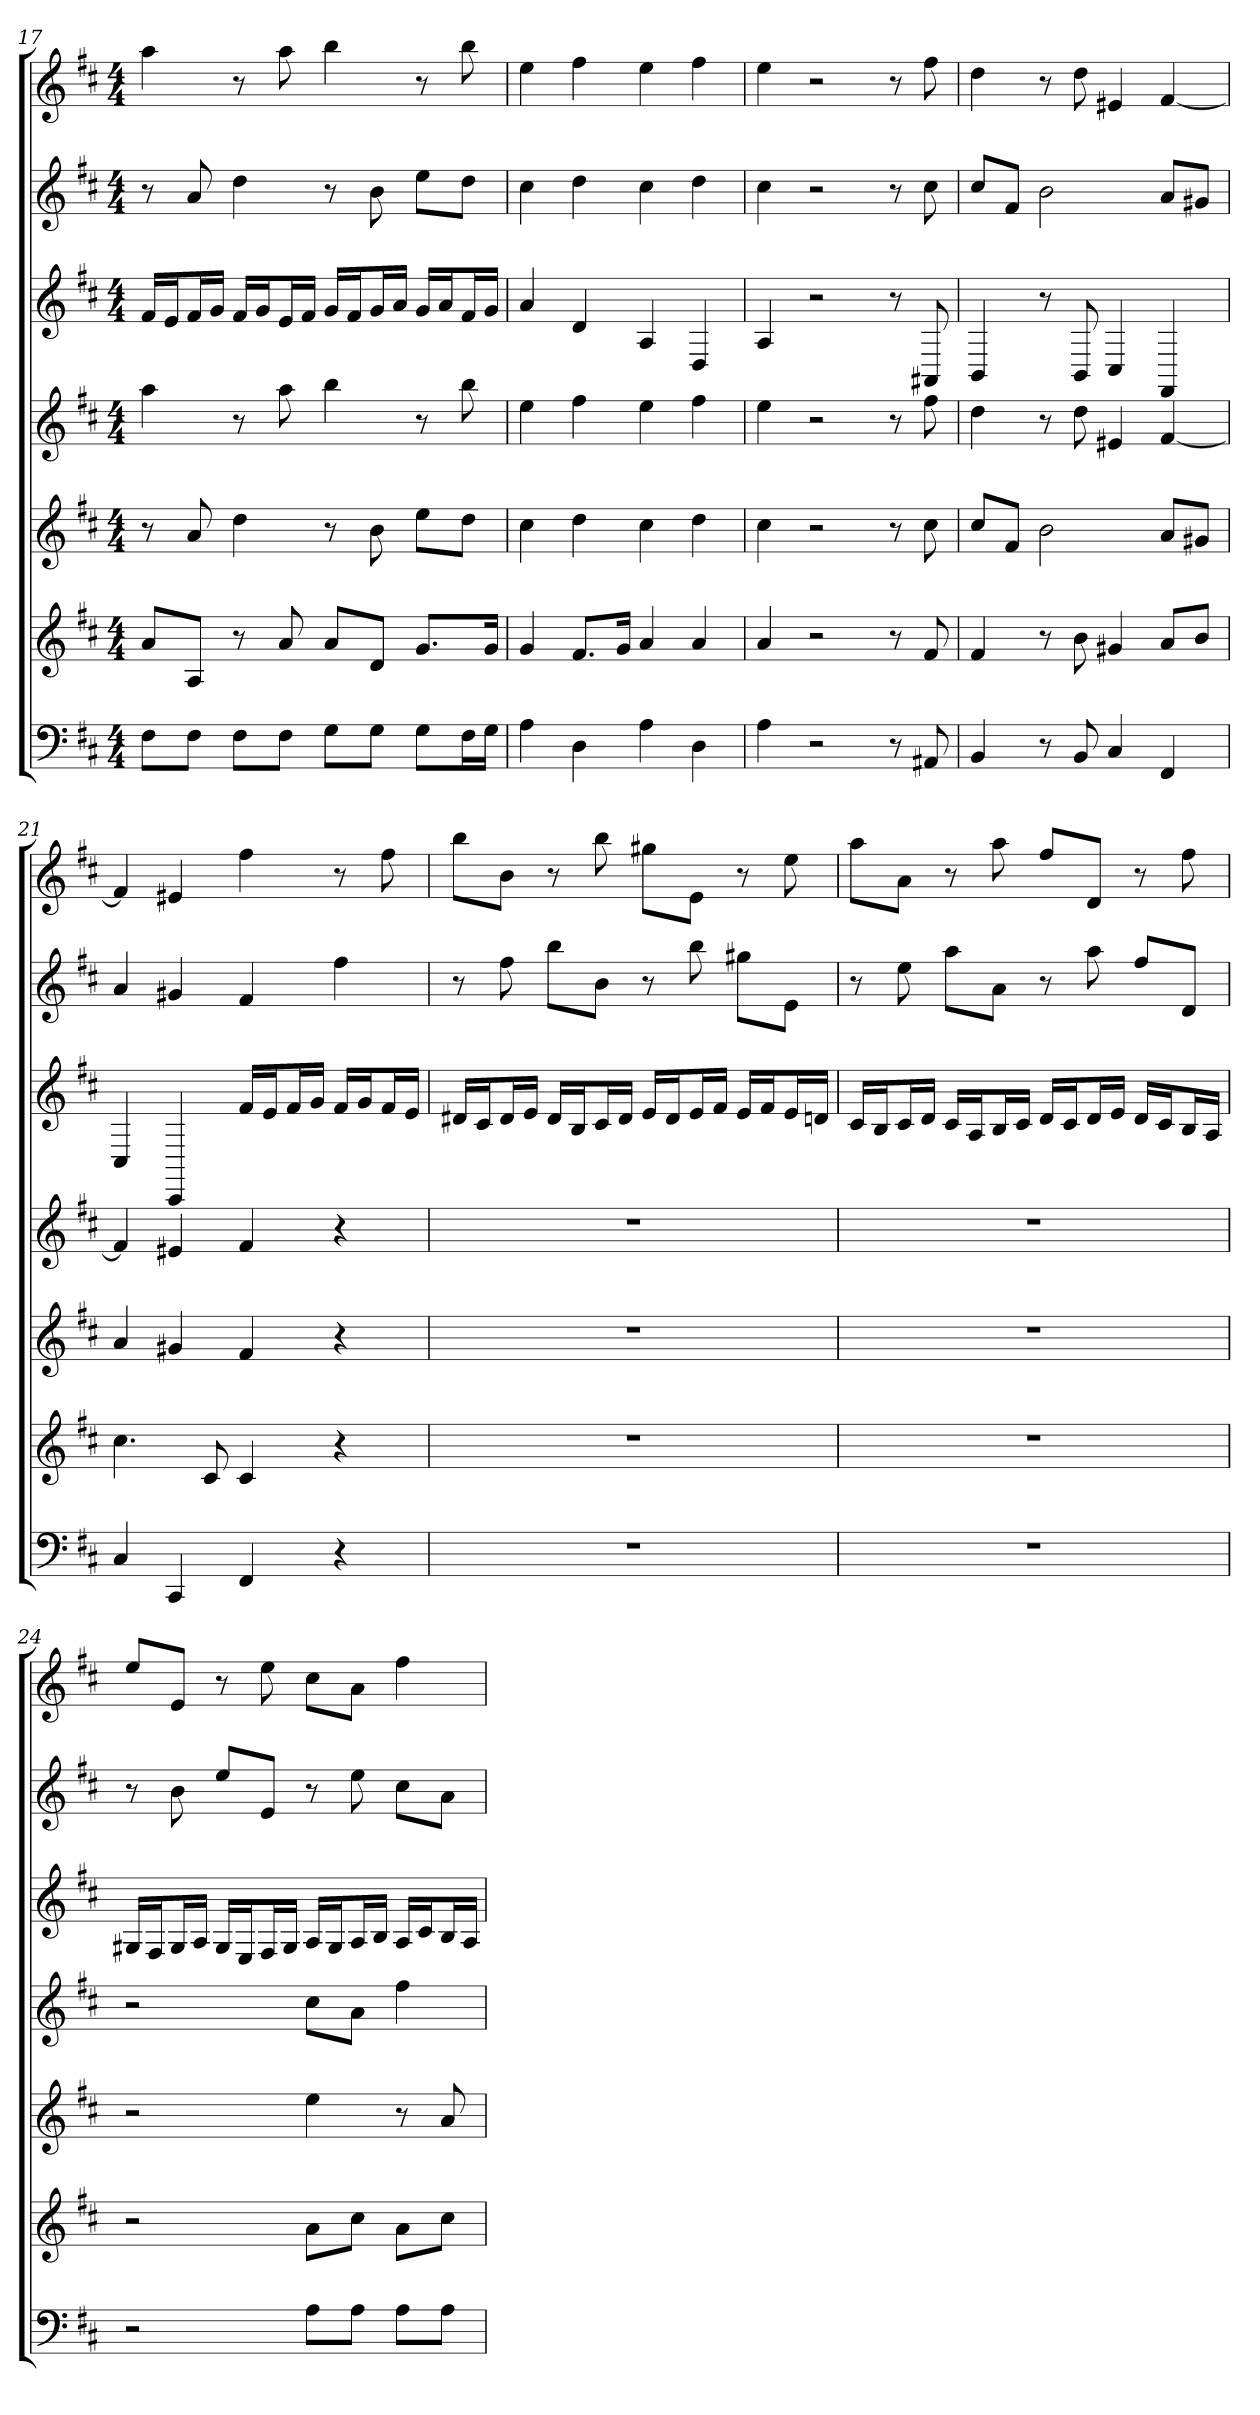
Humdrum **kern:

**kern	**kern	**kern	**kern	**kern	**kern	**kern
*part7	*part6	*part5	*part4	*part3	*part2	*part1
*staff7	*staff6	*staff5	*staff4	*staff3	*staff2	*staff1
*k[f#c#]	*k[f#c#]	*k[f#c#]	*k[f#c#]	*k[f#c#]	*k[f#c#]	*k[f#c#]
*D:	*D:	*D:	*D:	*D:	*D:	*D:
*M4/4	*M4/4	*M4/4	*M4/4	*M4/4	*M4/4	*M4/4
=17	=17	=17	=17	=17	=17	=17
8F#L	8aL	8r	4aa	16f#LL	8r	4aa
.	.	.	.	16eJ	.	.
8F#J	8AJ	8a	.	16f#L	8a	.
.	.	.	.	16gJJ	.	.
8F#L	8r	4dd	8r	16f#LL	4dd	8r
.	.	.	.	16gJ	.	.
8F#J	8a	.	8aa	16eL	.	8aa
.	.	.	.	16f#JJ	.	.
8GL	8aL	8r	4bb	16gLL	8r	4bb
.	.	.	.	16f#J	.	.
8GJ	8dJ	8b	.	16gL	8b	.
.	.	.	.	16aJJ	.	.
8GL	8.gL	8eeL	8r	16gLL	8eeL	8r
.	.	.	.	16aJ	.	.
16F#L	.	8ddJ	8bb	16f#L	8ddJ	8bb
16GJJ	16gJk	.	.	16gJJ	.	.
=18	=18	=18	=18	=18	=18	=18
4A	4g	4cc#	4ee	4a	4cc#	4ee
4D	8.f#L	4dd	4ff#	4d	4dd	4ff#
.	16gJk	.	.	.	.	.
4A	4a	4cc#	4ee	4A	4cc#	4ee
4D	4a	4dd	4ff#	4D	4dd	4ff#
=19	=19	=19	=19	=19	=19	=19
4A	4a	4cc#	4ee	4A	4cc#	4ee
2r	2r	2r	2r	2r	2r	2r
8r	8r	8r	8r	8r	8r	8r
8AA#X	8f#	8cc#	8ff#	8AA#X	8cc#	8ff#
=20	=20	=20	=20	=20	=20	=20
4BB	4f#	8cc#L	4dd	4BB	8cc#L	4dd
.	.	8f#J	.	.	8f#J	.
8r	8r	2b	8r	8r	2b	8r
8BB	8b	.	8dd	8BB	.	8dd
4C#	4g#X	.	4e#X	4C#	.	4e#X
4FF#	8aL	8aL	[4f#	4FF#	8aL	[4f#
.	8bJ	8g#XJ	.	.	8g#XJ	.
=21	=21	=21	=21	=21	=21	=21
4C#	4.cc#	4a	4f#]	4C#	4a	4f#]
4CC#	.	4g#X	4e#X	4CC#	4g#X	4e#X
.	8c#	.	.	.	.	.
4FF#	4c#	4f#	4f#	16f#LL	4f#	4ff#
.	.	.	.	16eJ	.	.
.	.	.	.	16f#L	.	.
.	.	.	.	16gJJ	.	.
4r	4r	4r	4r	16f#LL	4ff#	8r
.	.	.	.	16gJ	.	.
.	.	.	.	16f#L	.	8ff#
.	.	.	.	16eJJ	.	.
=22	=22	=22	=22	=22	=22	=22
1r	1r	1r	1r	16d#XLL	8r	8bbL
.	.	.	.	16c#J	.	.
.	.	.	.	16d#L	8ff#	8bJ
.	.	.	.	16eJJ	.	.
.	.	.	.	16d#LL	8bbL	8r
.	.	.	.	16BJ	.	.
.	.	.	.	16c#L	8bJ	8bb
.	.	.	.	16d#JJ	.	.
.	.	.	.	16eLL	8r	8gg#XL
.	.	.	.	16d#J	.	.
.	.	.	.	16eL	8bb	8eJ
.	.	.	.	16f#JJ	.	.
.	.	.	.	16eLL	8gg#XL	8r
.	.	.	.	16f#J	.	.
.	.	.	.	16eL	8eJ	8ee
.	.	.	.	16dnJJ	.	.
=23	=23	=23	=23	=23	=23	=23
1r	1r	1r	1r	16c#LL	8r	8aaL
.	.	.	.	16BJ	.	.
.	.	.	.	16c#L	8ee	8aJ
.	.	.	.	16dJJ	.	.
.	.	.	.	16c#LL	8aaL	8r
.	.	.	.	16AJ	.	.
.	.	.	.	16BL	8aJ	8aa
.	.	.	.	16c#JJ	.	.
.	.	.	.	16dLL	8r	8ff#L
.	.	.	.	16c#J	.	.
.	.	.	.	16dL	8aa	8dJ
.	.	.	.	16eJJ	.	.
.	.	.	.	16dLL	8ff#L	8r
.	.	.	.	16c#J	.	.
.	.	.	.	16BL	8dJ	8ff#
.	.	.	.	16AJJ	.	.
=24	=24	=24	=24	=24	=24	=24
2r	2r	2r	2r	16G#XLL	8r	8eeL
.	.	.	.	16F#J	.	.
.	.	.	.	16G#L	8b	8eJ
.	.	.	.	16AJJ	.	.
.	.	.	.	16G#LL	8eeL	8r
.	.	.	.	16EJ	.	.
.	.	.	.	16F#L	8eJ	8ee
.	.	.	.	16G#JJ	.	.
8AL	8aL	4ee	8cc#L	16ALL	8r	8cc#L
.	.	.	.	16G#J	.	.
8AJ	8cc#J	.	8aJ	16AL	8ee	8aJ
.	.	.	.	16BJJ	.	.
8AL	8aL	8r	4ff#	16ALL	8cc#L	4ff#
.	.	.	.	16c#J	.	.
8AJ	8cc#J	8a	.	16BL	8aJ	.
.	.	.	.	16AJJ	.	.
=	=	=	=	=	=	=
*-	*-	*-	*-	*-	*-	*-
